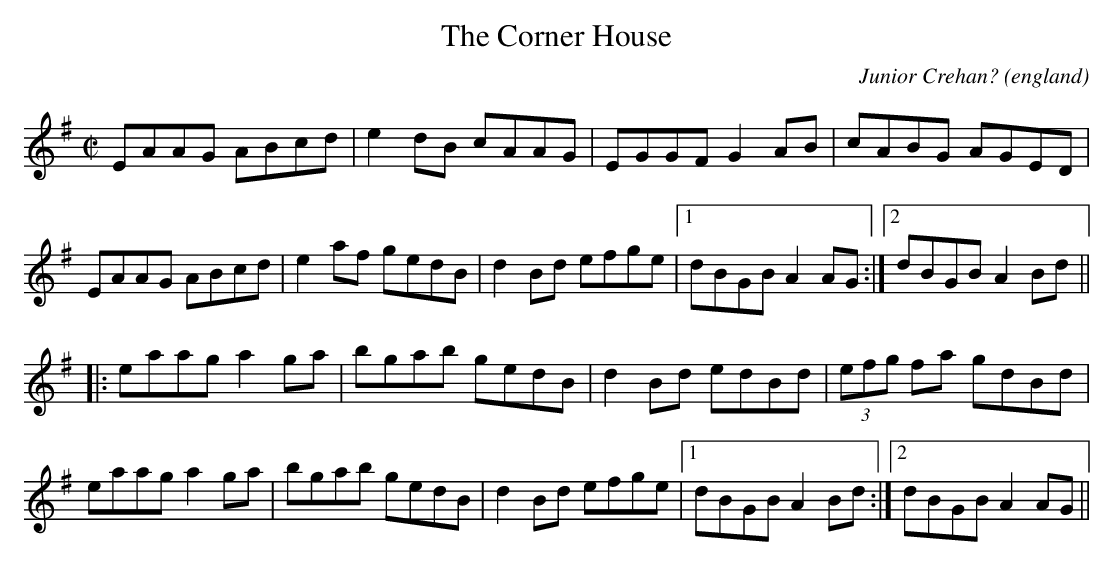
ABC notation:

X:1
T:Corner House, The
O:england
C:Junior Crehan?
M:C|
K:Ador
EAAG ABcd|e2dB cAAG|EGGF G2AB|cABG AGED|
EAAG ABcd|e2af gedB|d2Bd efge|1 dBGB A2AG:|2 dBGB A2Bd||
|:eaag a2ga|bgab gedB|d2Bd edBd|(3efg fa gdBd|
eaag a2ga|bgab gedB|d2Bd efge|1 dBGB A2Bd:|2 dBGB A2AG||
